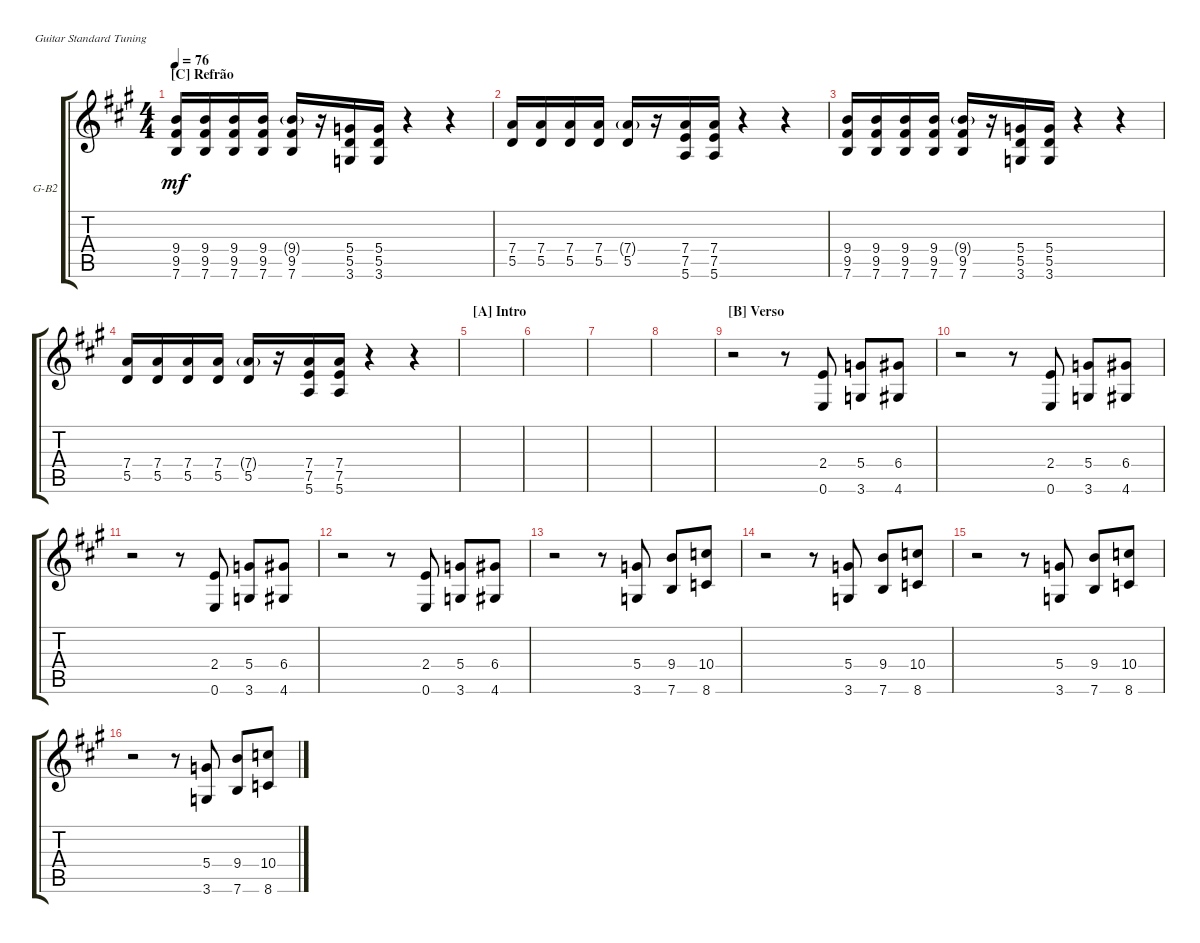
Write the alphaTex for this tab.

\defaultSystemsLayout 4
\bracketExtendMode groupsimilarinstruments
\firstSystemTrackNameOrientation horizontal
\otherSystemsTrackNameOrientation horizontal
\track ("Guitar Base 2" "G-B2") {instrument overdrivenguitar}
\staff {score tabs}
\tuning (E4 B3 G3 D3 A2 E2)
\ts (4 4)
\section ("C" "Refrão")
\tempo 76
\clef g2
\scale
1.07062
\ks a
(7.6 9.5 9.4).16{dy mf} (7.6 9.5 9.4).16 (7.6 9.5 9.4).16 (7.6 9.5 9.4).16 (9.4{g} 9.5 7.6).16 r.16 (3.6 5.5 5.4).16 (3.6 5.5 5.4).16 r.4 r.4 |
\scale
0.929382 (5.5 7.4).16 (5.5 7.4).16 (5.5 7.4).16 (5.5 7.4).16 (7.4{g} 5.5).16 r.16 (5.6 7.5 7.4).16 (5.6 7.5 7.4).16 r.4 r.4 |
\scale
1.07062 (7.6 9.5 9.4).16 (7.6 9.5 9.4).16 (7.6 9.5 9.4).16 (7.6 9.5 9.4).16 (9.4{g} 9.5 7.6).16 r.16 (3.6 5.5 5.4).16 (3.6 5.5 5.4).16 r.4 r.4 |
\scale
0.929382 (5.5 7.4).16 (5.5 7.4).16 (5.5 7.4).16 (5.5 7.4).16 (7.4{g} 5.5).16 r.16 (5.6 7.5 7.4).16 (5.6 7.5 7.4).16 r.4 r.4 |
\section ("A" "Intro")
\scale
1.07062 |
\scale
0.929382 |
\scale
1.07062 |
\scale
0.929382 |
\section ("B" "Verso")
\scale
1.07062 r.2 r.8 (0.6 2.4).8 (3.6 5.4).8 (4.6 6.4).8 |
\scale
0.929382 r.2 r.8 (0.6 2.4).8 (3.6 5.4).8 (4.6 6.4).8 |
\scale
1.07062 r.2 r.8 (0.6 2.4).8 (3.6 5.4).8 (4.6 6.4).8 |
\scale
0.929382 r.2 r.8 (0.6 2.4).8 (3.6 5.4).8 (4.6 6.4).8 |
\scale
1.07062 r.2 r.8 (3.6 5.4).8 (7.6 9.4).8 (8.6 10.4).8 |
\scale
0.929382 r.2 r.8 (3.6 5.4).8 (7.6 9.4).8 (8.6 10.4).8 |
\scale
1.07062 r.2 r.8 (3.6 5.4).8 (7.6 9.4).8 (8.6 10.4).8 |
\scale
0.929382 r.2 r.8 (3.6 5.4).8 (7.6 9.4).8 (8.6 10.4).8
